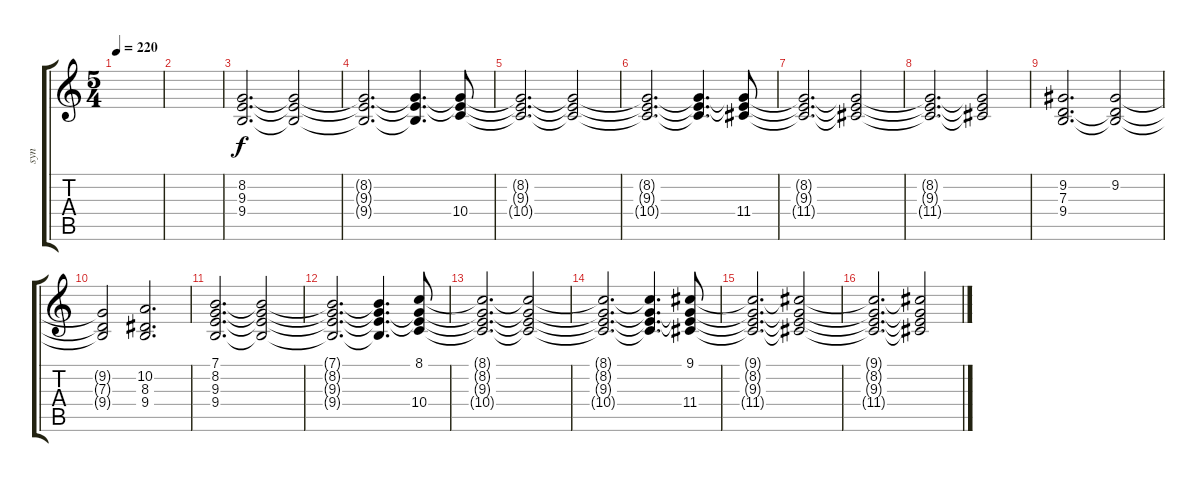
\track ("syn" "syn") {instrument pad7halo}
\staff {score tabs}
\tuning (E4 B3 G3 D3 A2 E2) {hide}
\ts (5 4)
\tempo 220
\clef g2
\ks c
|
|
(8.2 9.3 9.4).2{d} (8.2{t} 9.3{t} 9.4{t}).2 |
(8.2{t} 9.3{t} 9.4{t}).2{d} (8.2{t} 9.3{t} 9.4{t}).4{d} (8.2{t} 9.3{t} 10.4).8 |
(8.2{t} 9.3{t} 10.4{t}).2{d} (8.2{t} 9.3{t} 10.4{t}).2 |
(8.2{t} 9.3{t} 10.4{t}).2{d} (8.2{t} 9.3{t} 10.4{t}).4{d} (8.2{t} 9.3{t} 11.4).8 |
(8.2{t} 9.3{t} 11.4{t}).2{d} (8.2{t} 9.3{t} 11.4{t}).2 |
(8.2{t} 9.3{t} 11.4{t}).2{d} (8.2{t} 9.3{t} 11.4{t}).2 |
(9.2 7.3 9.4).2{d} (9.2 7.3{t} 9.4{t}).2 |
(9.2{t} 7.3{t} 9.4{t}).2 (10.2 8.3 9.4).2{d} |
(7.1 8.2 9.3 9.4).2{d} (7.1{t} 8.2{t} 9.3{t} 9.4{t}).2 |
(7.1{t} 8.2{t} 9.3{t} 9.4{t}).2{d} (7.1{t} 8.2{t} 9.3{t} 9.4{t}).4{d} (8.1 8.2{t} 9.3{t} 10.4).8 |
(8.1{t} 8.2{t} 9.3{t} 10.4{t}).2{d} (8.1{t} 8.2{t} 9.3{t} 10.4{t}).2 |
(8.1{t} 8.2{t} 9.3{t} 10.4{t}).2{d} (8.1{t} 8.2{t} 9.3{t} 10.4{t}).4{d} (9.1 8.2{t} 9.3{t} 11.4).8 |
(9.1{t} 8.2{t} 9.3{t} 11.4{t}).2{d} (9.1{t} 8.2{t} 9.3{t} 11.4{t}).2 |
(9.1{t} 8.2{t} 9.3{t} 11.4{t}).2{d} (9.1{t} 8.2{t} 9.3{t} 11.4{t}).2
